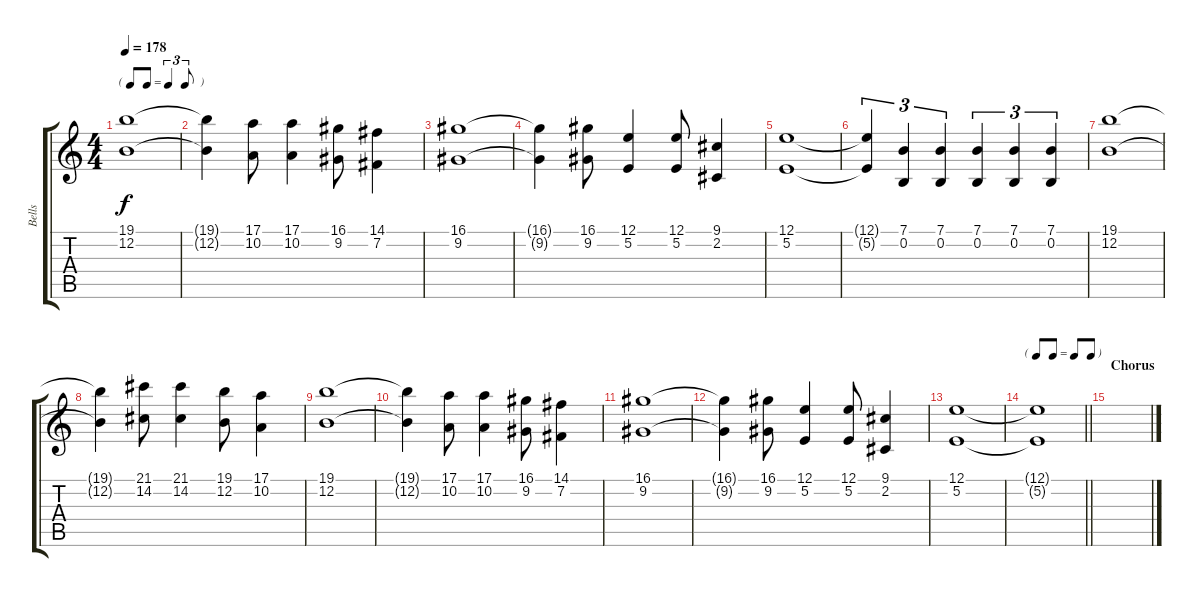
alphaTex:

\track ("Bells" "Bells") {instrument vibraphone}
\staff {score tabs}
\tuning (E4 B3 G3 D3 A2 E2) {hide}
\ts (4 4)
\tf triplet8th
\tempo 178
\clef g2
\ks c
(19.1 12.2).1{dy f} |
(19.1{t} 12.2{t}).4 (17.1 10.2).8 (17.1 10.2).4 (16.1 9.2).8 (14.1 7.2).4 |
(16.1 9.2).1 |
(16.1{t} 9.2{t}).4 (16.1 9.2).8 (12.1 5.2).4 (12.1 5.2).8 (9.1 2.2).4 |
(12.1 5.2).1 |
(12.1{t} 5.2{t}).4{tu (3 2)} (7.1 0.2).4{tu (3 2)} (7.1 0.2).4{tu (3 2)} (7.1 0.2).4{tu (3 2)} (7.1 0.2).4{tu (3 2)} (7.1 0.2).4{tu (3 2)} |
(19.1 12.2).1 |
(19.1{t} 12.2{t}).4 (21.1 14.2).8 (21.1 14.2).4 (19.1 12.2).8 (17.1 10.2).4 |
(19.1 12.2).1 |
(19.1{t} 12.2{t}).4 (17.1 10.2).8 (17.1 10.2).4 (16.1 9.2).8 (14.1 7.2).4 |
(16.1 9.2).1 |
(16.1{t} 9.2{t}).4 (16.1 9.2).8 (12.1 5.2).4 (12.1 5.2).8 (9.1 2.2).4 |
(12.1 5.2).1 |
\tf none
\barLineRight lightlight
(12.1{t} 5.2{t}).1 |
\section ("" "Chorus")
